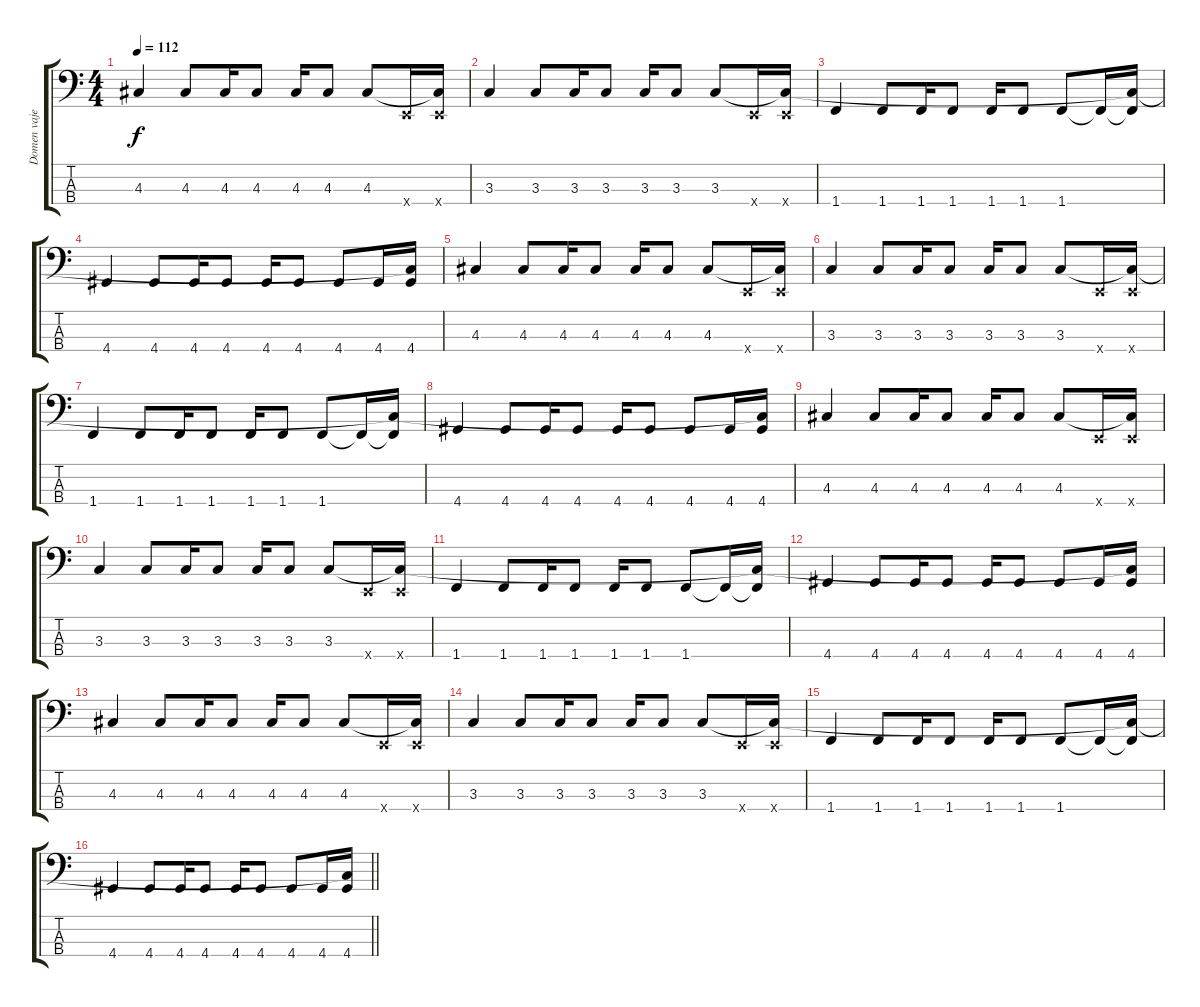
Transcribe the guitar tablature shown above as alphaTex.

\track ("Domen vajevec" "Domen vaje") {instrument electricbassfinger}
\staff {score tabs}
\tuning (G2 D2 A1 E1) {hide}
\ts (4 4)
\tempo 112
\clef f4
\ks c
4.3.4{dy f} 4.3.8 4.3.16 4.3.8 4.3.16 4.3.8 4.3.8 0.4{x}.16 (4.3{t} 0.4{x}).16 |
3.3.4 3.3.8 3.3.16 3.3.8 3.3.16 3.3.8 3.3.8 0.4{x}.16 (3.3{t} 0.4{x}).16 |
1.4.4 1.4.8 1.4.16 1.4.8 1.4.16 1.4.8 1.4.8 1.4{t}.16 (3.3{t} 1.4{t}).16 |
4.4.4 4.4.8 4.4.16 4.4.8 4.4.16 4.4.8 4.4.8 4.4.16 (3.3{t} 4.4).16 |
4.3.4 4.3.8 4.3.16 4.3.8 4.3.16 4.3.8 4.3.8 0.4{x}.16 (4.3{t} 0.4{x}).16 |
3.3.4 3.3.8 3.3.16 3.3.8 3.3.16 3.3.8 3.3.8 0.4{x}.16 (3.3{t} 0.4{x}).16 |
1.4.4 1.4.8 1.4.16 1.4.8 1.4.16 1.4.8 1.4.8 1.4{t}.16 (3.3{t} 1.4{t}).16 |
4.4.4 4.4.8 4.4.16 4.4.8 4.4.16 4.4.8 4.4.8 4.4.16 (3.3{t} 4.4).16 |
4.3.4 4.3.8 4.3.16 4.3.8 4.3.16 4.3.8 4.3.8 0.4{x}.16 (4.3{t} 0.4{x}).16 |
3.3.4 3.3.8 3.3.16 3.3.8 3.3.16 3.3.8 3.3.8 0.4{x}.16 (3.3{t} 0.4{x}).16 |
1.4.4 1.4.8 1.4.16 1.4.8 1.4.16 1.4.8 1.4.8 1.4{t}.16 (3.3{t} 1.4{t}).16 |
4.4.4 4.4.8 4.4.16 4.4.8 4.4.16 4.4.8 4.4.8 4.4.16 (3.3{t} 4.4).16 |
4.3.4 4.3.8 4.3.16 4.3.8 4.3.16 4.3.8 4.3.8 0.4{x}.16 (4.3{t} 0.4{x}).16 |
3.3.4 3.3.8 3.3.16 3.3.8 3.3.16 3.3.8 3.3.8 0.4{x}.16 (3.3{t} 0.4{x}).16 |
1.4.4 1.4.8 1.4.16 1.4.8 1.4.16 1.4.8 1.4.8 1.4{t}.16 (3.3{t} 1.4{t}).16 |
\barLineRight lightlight
4.4.4 4.4.8 4.4.16 4.4.8 4.4.16 4.4.8 4.4.8 4.4.16 (3.3{t} 4.4).16
